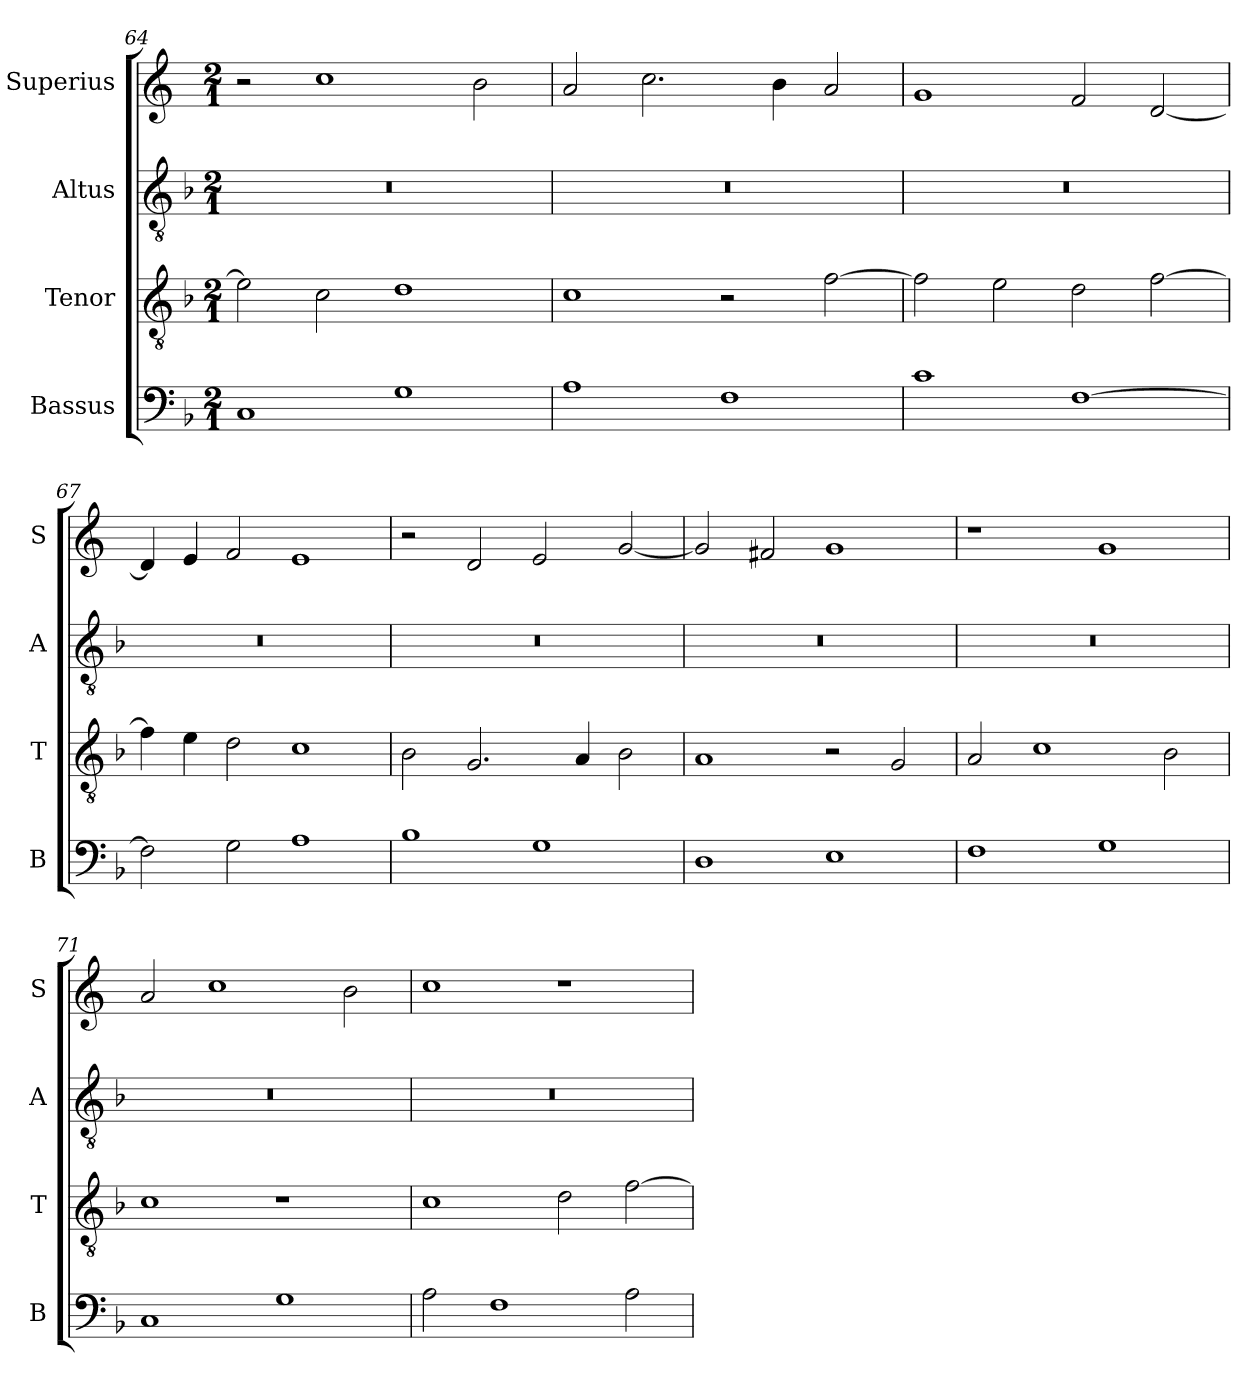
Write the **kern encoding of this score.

**kern	**kern	**kern	**kern
*part4	*part3	*part2	*part1
*staff4	*staff3	*staff2	*staff1
*I"Bassus	*I"Tenor	*I"Altus	*I"Superius
*I'B	*I'T	*I'A	*I'S
*clefF4	*clefGv2	*clefGv2	*clefG2
*k[b-]	*k[b-]	*k[b-]	*k[]
*M2/1	*M2/1	*M2/1	*M2/1
=64	=64	=64	=64
1C	2e\]	0r	2r
.	2c\	.	1cc
1G	1d	.	.
.	.	.	2b\
=65	=65	=65	=65
1A	1c	0r	2a/
.	.	.	2.cc\
1F	2r	.	.
.	.	.	4b\
.	[2f\	.	2a/
=66	=66	=66	=66
1c	2f\]	0r	1g
.	2e\	.	.
[1F	2d\	.	2f/
.	[2f\	.	[2d/
=67	=67	=67	=67
2F\]	4f\]	0r	4d/]
.	4e\	.	4e/
2G\	2d\	.	2f/
1A	1c	.	1e
=68	=68	=68	=68
1B-	2B-\	0r	2r
.	2.G/	.	2d/
1G	.	.	2e/
.	4A/	.	.
.	2B-\	.	[2g/
=69	=69	=69	=69
1D	1A	0r	2g/]
.	.	.	2f#X/
1E	2r	.	1g
.	2G/	.	.
=70	=70	=70	=70
1F	2A/	0r	1r
.	1c	.	.
1G	.	.	1g
.	2B-\	.	.
=71	=71	=71	=71
1C	1c	0r	2a/
.	.	.	1cc
1G	1r	.	.
.	.	.	2b\
=72	=72	=72	=72
2A\	1c	0r	1cc
1F	.	.	.
.	2d\	.	1r
2A\	[2f\	.	.
=	=	=	=
*-	*-	*-	*-
